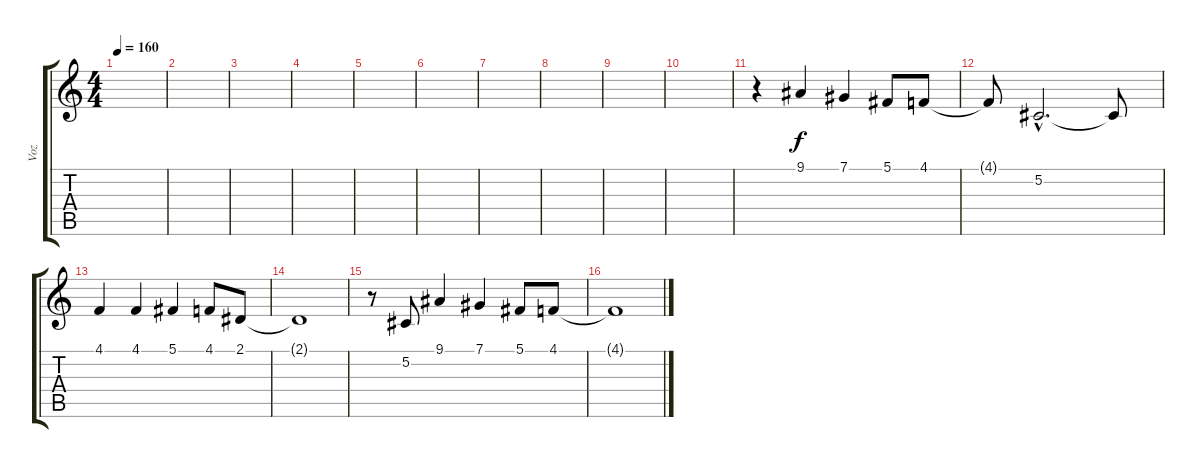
\track ("Voz" "Voz") {instrument lead2sawtooth}
\staff {score tabs}
\tuning (Db4 Ab3 E3 B2 Gb2 Db2) {hide}
\ts (4 4)
\tempo 160
\clef g2
\ks c
|
|
|
|
|
|
|
|
|
|
r.4 9.1.4 7.1.4 5.1.8 4.1.8 |
4.1{t}.8 5.2{hac}.2{d} 5.2{t}.8 |
4.1.4 4.1.4 5.1.4 4.1.8 2.1.8 |
2.1{t}.1 |
r.8 5.2.8 9.1.4 7.1.4 5.1.8 4.1.8 |
4.1{t}.1
